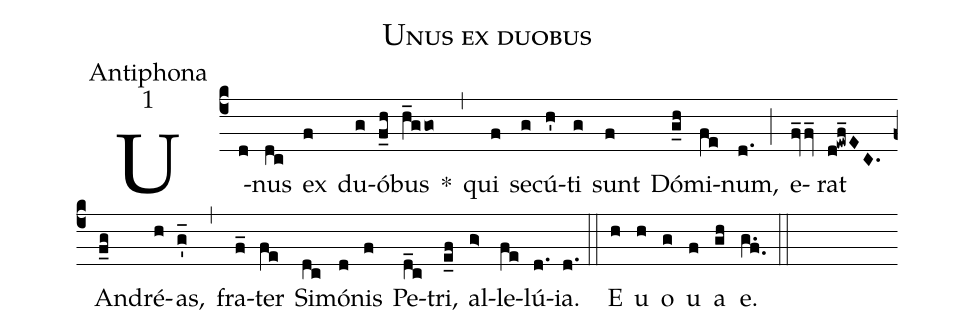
name:Unus ex duobus;
office-part:Antiphona;
mode:1;
%%
(c4) U(d)nus(dc) ex(f) du(g)ó(f_h)bus(h_ggo) *(,) qui(f) se(g)cú(h')ti(g) sunt(f) Dó(g_h)mi(fe)num,(d.) (;) e(fv_2/fv_)rat(d!ewf_EC.) An(f_g)dré(h)as,(g'_) (,) fra(f_)ter(fe) Si(dc)mó(d)nis(f) Pe(d_c)tri,(e_f) al(g>)le(fe)lú(d.)ia.(d.) (::) E(h) u(h) o(g) u(f) a(gh) e.(g.f.) (::)
